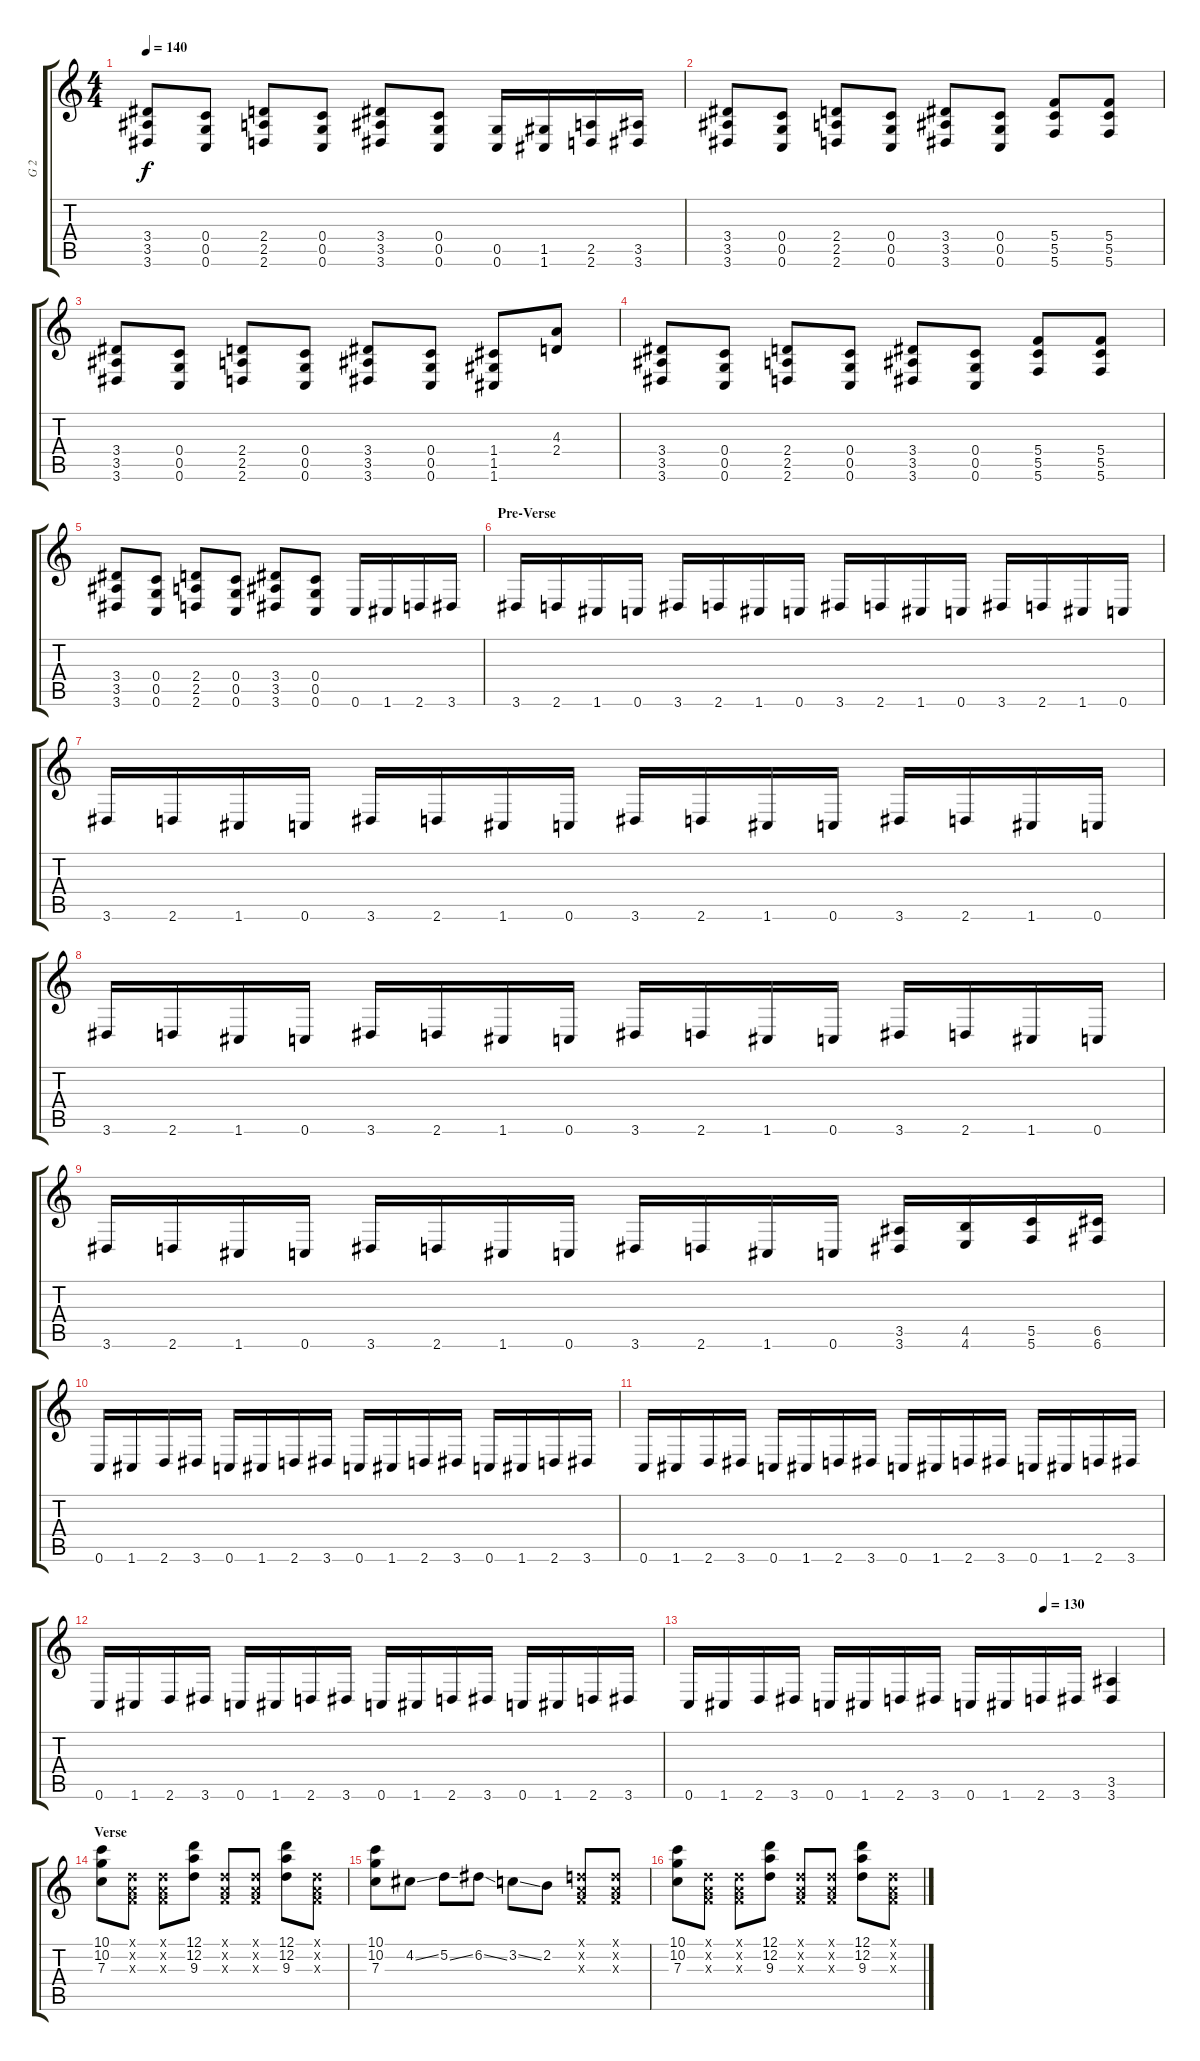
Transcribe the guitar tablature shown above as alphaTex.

\track ("G 2" "G 2") {instrument overdrivenguitar}
\staff {score tabs}
\tuning (D4 A3 F3 C3 G2 C2) {hide}
\ts (4 4)
\tempo 140
\clef g2
\ks c
(3.4 3.5 3.6).8{dy f} (0.4 0.5 0.6).8 (2.4 2.5 2.6).8 (0.4 0.5 0.6).8 (3.4 3.5 3.6).8 (0.4 0.5 0.6).8 (0.5 0.6).16 (1.5 1.6).16 (2.5 2.6).16 (3.5 3.6).16 |
(3.4 3.5 3.6).8 (0.4 0.5 0.6).8 (2.4 2.5 2.6).8 (0.4 0.5 0.6).8 (3.4 3.5 3.6).8 (0.4 0.5 0.6).8 (5.4 5.5 5.6).8 (5.4 5.5 5.6).8 |
(3.4 3.5 3.6).8 (0.4 0.5 0.6).8 (2.4 2.5 2.6).8 (0.4 0.5 0.6).8 (3.4 3.5 3.6).8 (0.4 0.5 0.6).8 (1.4 1.5 1.6).8 (4.3 2.4).8 |
(3.4 3.5 3.6).8 (0.4 0.5 0.6).8 (2.4 2.5 2.6).8 (0.4 0.5 0.6).8 (3.4 3.5 3.6).8 (0.4 0.5 0.6).8 (5.4 5.5 5.6).8 (5.4 5.5 5.6).8 |
(3.4 3.5 3.6).8 (0.4 0.5 0.6).8 (2.4 2.5 2.6).8 (0.4 0.5 0.6).8 (3.4 3.5 3.6).8 (0.4 0.5 0.6).8 0.6.16 1.6.16 2.6.16 3.6.16 |
\section ("" "Pre-Verse")
3.6.16 2.6.16 1.6.16 0.6.16 3.6.16 2.6.16 1.6.16 0.6.16 3.6.16 2.6.16 1.6.16 0.6.16 3.6.16 2.6.16 1.6.16 0.6.16 |
3.6.16 2.6.16 1.6.16 0.6.16 3.6.16 2.6.16 1.6.16 0.6.16 3.6.16 2.6.16 1.6.16 0.6.16 3.6.16 2.6.16 1.6.16 0.6.16 |
3.6.16 2.6.16 1.6.16 0.6.16 3.6.16 2.6.16 1.6.16 0.6.16 3.6.16 2.6.16 1.6.16 0.6.16 3.6.16 2.6.16 1.6.16 0.6.16 |
3.6.16 2.6.16 1.6.16 0.6.16 3.6.16 2.6.16 1.6.16 0.6.16 3.6.16 2.6.16 1.6.16 0.6.16 (3.5 3.6).16 (4.5 4.6).16 (5.5 5.6).16 (6.5 6.6).16 |
0.6.16 1.6.16 2.6.16 3.6.16 0.6.16 1.6.16 2.6.16 3.6.16 0.6.16 1.6.16 2.6.16 3.6.16 0.6.16 1.6.16 2.6.16 3.6.16 |
0.6.16 1.6.16 2.6.16 3.6.16 0.6.16 1.6.16 2.6.16 3.6.16 0.6.16 1.6.16 2.6.16 3.6.16 0.6.16 1.6.16 2.6.16 3.6.16 |
0.6.16 1.6.16 2.6.16 3.6.16 0.6.16 1.6.16 2.6.16 3.6.16 0.6.16 1.6.16 2.6.16 3.6.16 0.6.16 1.6.16 2.6.16 3.6.16 |
\tempo (130 0.75)
0.6.16 1.6.16 2.6.16 3.6.16 0.6.16 1.6.16 2.6.16 3.6.16 0.6.16 1.6.16 2.6.16 3.6.16 (3.5 3.6).4 |
\section ("" "Verse")
(10.1 10.2 7.3).8 (0.1{x} 0.2{x} 0.3{x}).8 (0.1{x} 0.2{x} 0.3{x}).8 (12.1 12.2 9.3).8 (0.1{x} 0.2{x} 0.3{x}).8 (0.1{x} 0.2{x} 0.3{x}).8 (12.1 12.2 9.3).8 (0.1{x} 0.2{x} 0.3{x}).8 |
(10.1 10.2 7.3).8 4.2{ss}.8 5.2{ss}.8 6.2{ss}.8 3.2{ss}.8 2.2.8 (0.1{x} 0.2{x} 0.3{x}).8 (0.1{x} 0.2{x} 0.3{x}).8 |
(10.1 10.2 7.3).8 (0.1{x} 0.2{x} 0.3{x}).8 (0.1{x} 0.2{x} 0.3{x}).8 (12.1 12.2 9.3).8 (0.1{x} 0.2{x} 0.3{x}).8 (0.1{x} 0.2{x} 0.3{x}).8 (12.1 12.2 9.3).8 (0.1{x} 0.2{x} 0.3{x}).8
